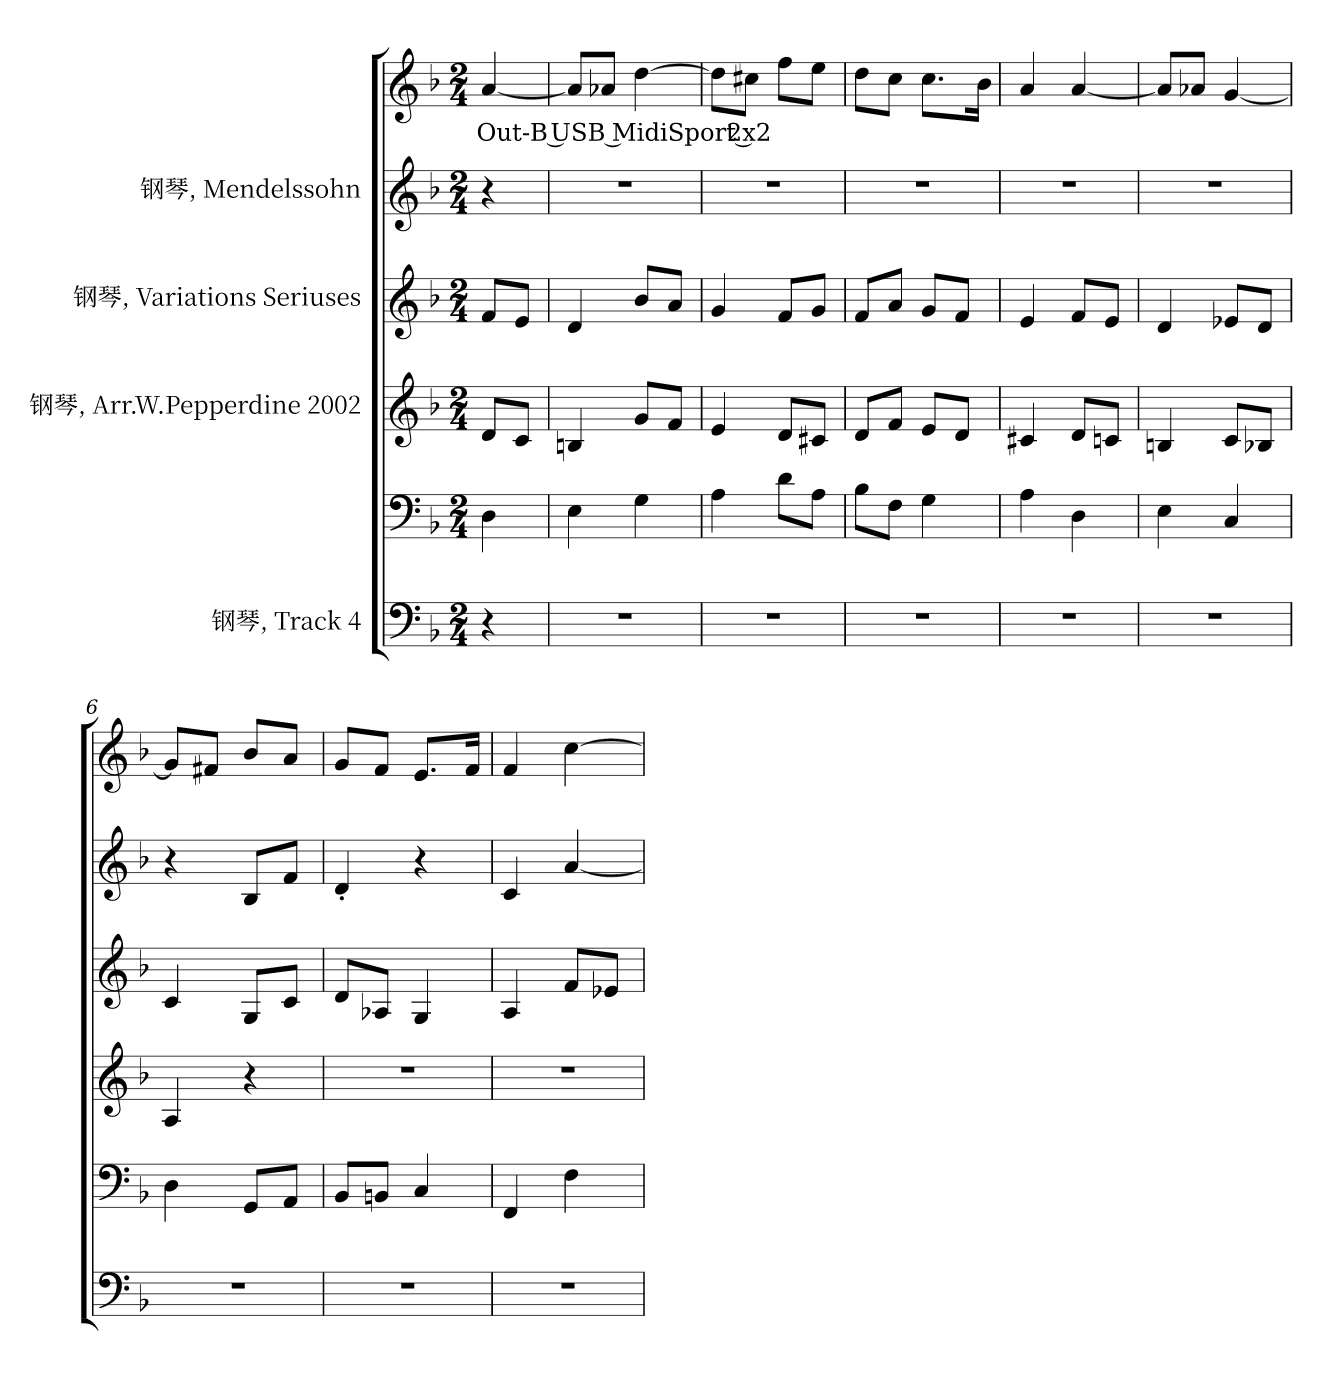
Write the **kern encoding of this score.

**kern	**kern	**kern	**kern	**kern	**kern	**text
*part4	*part4	*part3	*part2	*part1	*part1	*part1
*staff6	*staff5	*staff4	*staff3	*staff2	*staff1	*staff1
*I"钢琴, Track 4	*	*I"钢琴, Arr.W.Pepperdine 2002	*I"钢琴, Variations Seriuses	*I"钢琴, Mendelssohn	*	*
*clefF4	*clefF4	*clefG2	*clefG2	*clefG2	*clefG2	*
*k[b-]	*k[b-]	*k[b-]	*k[b-]	*k[b-]	*k[b-]	*
*M2/4	*M2/4	*M2/4	*M2/4	*M2/4	*M2/4	*
*MM32	*MM32	*MM32	*MM32	*MM32	*MM32	*
=	=	=	=	=	=	=
4r	4D\	8d/L	8f/L	4r	[4a/	Out-B USB MidiSport 2x2
.	.	8c/J	8e/J	.	.	.
=1	=1	=1	=1	=1	=1	=1
*	*	*	*	*	*MM33	*
2r	4E\	4Bn/	4d/	2r	8a/L]	.
.	.	.	.	.	8a-X/J	.
.	4G\	8g/L	8b-/L	.	[4dd\	.
.	.	8f/J	8a/J	.	.	.
=2	=2	=2	=2	=2	=2	=2
2r	4A\	4e/	4g/	2r	8dd\L]	.
.	.	.	.	.	8cc#X\J	.
.	8d\L	8d/L	8f/L	.	8ff\L	.
.	8A\J	8c#X/J	8g/J	.	8ee\J	.
!!LO:LB:g=z
=3	=3	=3	=3	=3	=3	=3
2r	8B-\L	8d/L	8f/L	2r	8dd\L	.
.	8F\J	8f/J	8a/J	.	8cc\J	.
.	4G\	8e/L	8g/L	.	8.cc\L	.
.	.	8d/J	8f/J	.	.	.
.	.	.	.	.	16b-\Jk	.
=4	=4	=4	=4	=4	=4	=4
*	*	*	*	*	*MM22	*
2r	4A\	4c#X/	4e/	2r	4a/	.
.	4D\	8d/L	8f/L	.	[4a/	.
.	.	8cn/J	8e/J	.	.	.
=5	=5	=5	=5	=5	=5	=5
*	*	*	*	*	*MM34	*
2r	4E\	4Bn/	4d/	2r	8a/L]	.
.	.	.	.	.	8a-X/J	.
*	*	*	*	*	*MM35	*
.	4C/	8c/L	8e-X/L	.	[4g/	.
.	.	8B-X/J	8d/J	.	.	.
=6	=6	=6	=6	=6	=6	=6
*	*	*	*	*	*MM36	*
2r	4D\	4A/	4c/	4r	8g/L]	.
.	.	.	.	.	8f#X/J	.
.	8GG/L	4r	8G/L	8B-/L	8b-/L	.
.	8AA/J	.	8c/J	8f/J	8a/J	.
=7	=7	=7	=7	=7	=7	=7
2r	8BB-/L	2r	8d/L	4d'/	8g/L	.
.	8BBn/J	.	8A-X/J	.	8f/J	.
.	4C/	.	4G/	4r	8.e/L	.
.	.	.	.	.	16f/Jk	.
=8	=8	=8	=8	=8	=8	=8
2r	4FF/	2r	4A/	4c/	4f/	.
*	*	*	*	*	*MM36	*
.	4F\	.	8f/L	[4a/	[4cc\	.
.	.	.	8e-X/J	.	.	.
=	=	=	=	=	=	=
*-	*-	*-	*-	*-	*-	*-
